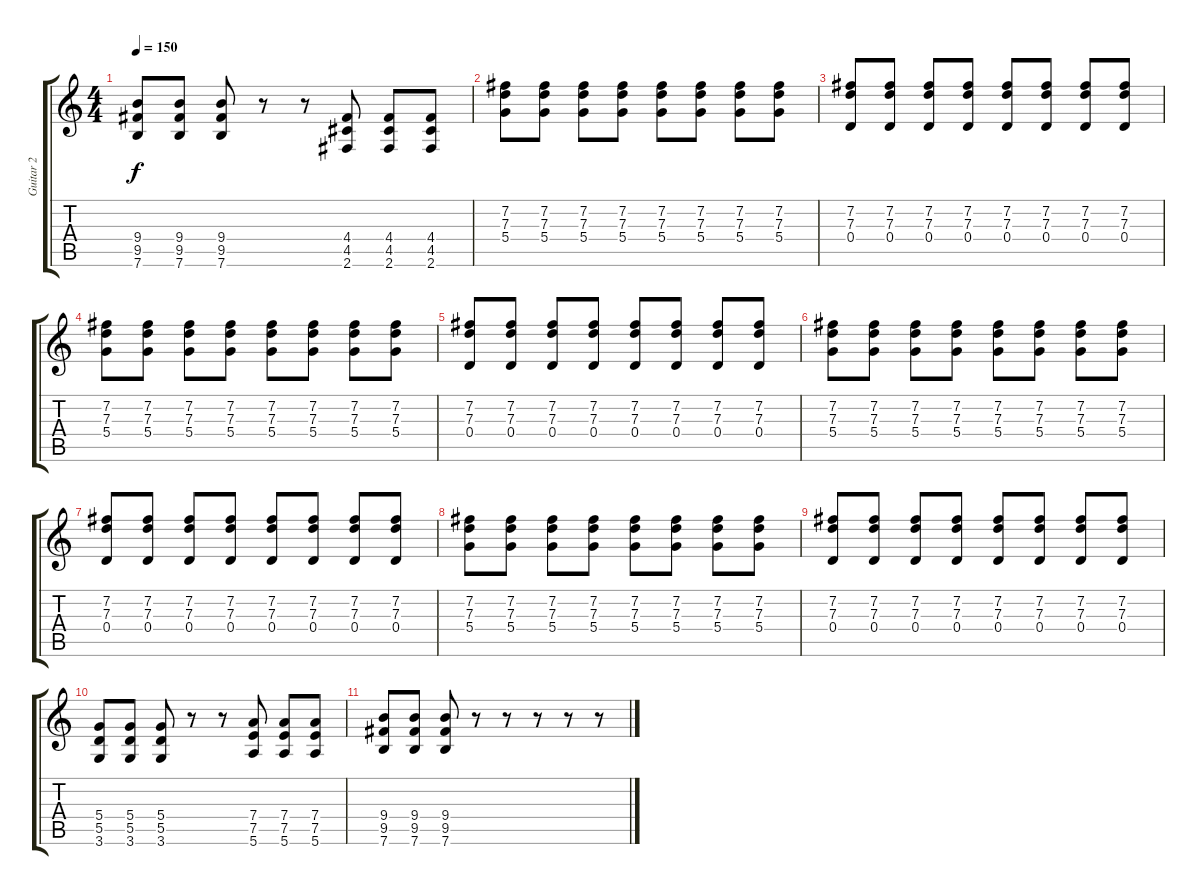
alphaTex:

\track ("Guitar 2" "Guitar 2") {instrument distortionguitar}
\staff {score tabs}
\tuning (E4 B3 G3 D3 A2 E2) {hide}
\ts (4 4)
\tempo 150
\clef g2
\ks c
(9.4 9.5 7.6).8{dy f} (9.4 9.5 7.6).8 (9.4 9.5 7.6).8 r.8 r.8 (4.4 4.5 2.6).8 (4.4 4.5 2.6).8 (4.4 4.5 2.6).8 |
(7.2 7.3 5.4).8 (7.2 7.3 5.4).8 (7.2 7.3 5.4).8 (7.2 7.3 5.4).8 (7.2 7.3 5.4).8 (7.2 7.3 5.4).8 (7.2 7.3 5.4).8 (7.2 7.3 5.4).8 |
(7.2 7.3 0.4).8 (7.2 7.3 0.4).8 (7.2 7.3 0.4).8 (7.2 7.3 0.4).8 (7.2 7.3 0.4).8 (7.2 7.3 0.4).8 (7.2 7.3 0.4).8 (7.2 7.3 0.4).8 |
(7.2 7.3 5.4).8 (7.2 7.3 5.4).8 (7.2 7.3 5.4).8 (7.2 7.3 5.4).8 (7.2 7.3 5.4).8 (7.2 7.3 5.4).8 (7.2 7.3 5.4).8 (7.2 7.3 5.4).8 |
(7.2 7.3 0.4).8 (7.2 7.3 0.4).8 (7.2 7.3 0.4).8 (7.2 7.3 0.4).8 (7.2 7.3 0.4).8 (7.2 7.3 0.4).8 (7.2 7.3 0.4).8 (7.2 7.3 0.4).8 |
(7.2 7.3 5.4).8 (7.2 7.3 5.4).8 (7.2 7.3 5.4).8 (7.2 7.3 5.4).8 (7.2 7.3 5.4).8 (7.2 7.3 5.4).8 (7.2 7.3 5.4).8 (7.2 7.3 5.4).8 |
(7.2 7.3 0.4).8 (7.2 7.3 0.4).8 (7.2 7.3 0.4).8 (7.2 7.3 0.4).8 (7.2 7.3 0.4).8 (7.2 7.3 0.4).8 (7.2 7.3 0.4).8 (7.2 7.3 0.4).8 |
(7.2 7.3 5.4).8 (7.2 7.3 5.4).8 (7.2 7.3 5.4).8 (7.2 7.3 5.4).8 (7.2 7.3 5.4).8 (7.2 7.3 5.4).8 (7.2 7.3 5.4).8 (7.2 7.3 5.4).8 |
(7.2 7.3 0.4).8 (7.2 7.3 0.4).8 (7.2 7.3 0.4).8 (7.2 7.3 0.4).8 (7.2 7.3 0.4).8 (7.2 7.3 0.4).8 (7.2 7.3 0.4).8 (7.2 7.3 0.4).8 |
(5.4 5.5 3.6).8 (5.4 5.5 3.6).8 (5.4 5.5 3.6).8 r.8 r.8 (7.4 7.5 5.6).8 (7.4 7.5 5.6).8 (7.4 7.5 5.6).8 |
(9.4 9.5 7.6).8 (9.4 9.5 7.6).8 (9.4 9.5 7.6).8 r.8 r.8 r.8 r.8 r.8
